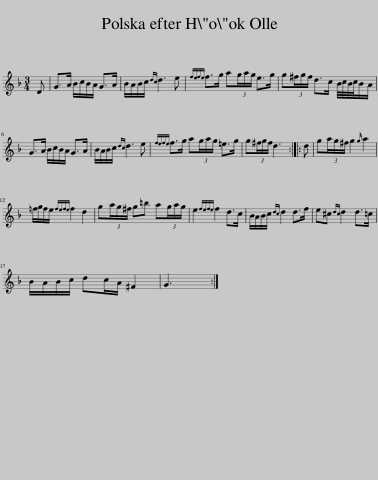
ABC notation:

X:1
L:1/8
M:3/4
I:linebreak $
K:F
V:1 treble
V:1
 D | G>A B/c/B/A/ G>A | B/A/B/c/{dc} d3 e |{fefe} f>g a(3g/a/g/ e>g | g(3^f/g/f/ d>c B/4c/4B/4c/4B/A/ |$ %5
 G>A B/c/B/A/ G>A | B/A/B/c/{dc} d3 e |{fefe} f>g a(3g/a/g/ =e>g | g(3^f/g/f/ d3 :: d | %10
 g(3a/g/^f/ g2{g} a2 |$ =f/g/f/e/{fefe} f2 d2 | g(3a/g/^f/ g=b a(3g/a/g/ | e2{fefe} f2 d>c | B/A/B/c/{dc} d2 d>f | %15
 e^c{dc} d2 d>=c |$ B/A/B/c/ dc/A/ ^F2 | G3 :| %18
